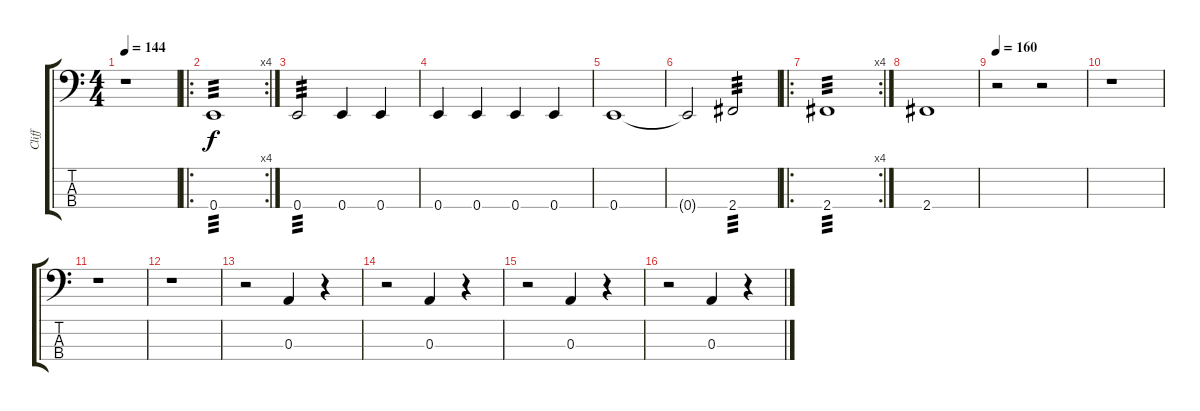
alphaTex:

\track ("Cliff" "Cliff") {instrument electricbassfinger}
\staff {score tabs}
\tuning (G2 D2 A1 E1) {hide}
\ts (4 4)
\tempo 144
\clef f4
\ks c
r.1{dy f instrument electricbassfinger} |
\ro
\rc 4
0.4.1{tp 3} |
0.4.2{tp 3} 0.4.4 0.4.4 |
0.4.4 0.4.4 0.4.4 0.4.4 |
0.4.1 |
0.4{t}.2 2.4.2{tp 3} |
\ro
\rc 4
2.4.1{tp 3} |
2.4.1 |
\tempo 160
r.2 r.2 |
r.1 |
r.1 |
r.1 |
r.2 0.3.4 r.4 |
r.2 0.3.4 r.4 |
r.2 0.3.4 r.4 |
r.2 0.3.4 r.4
